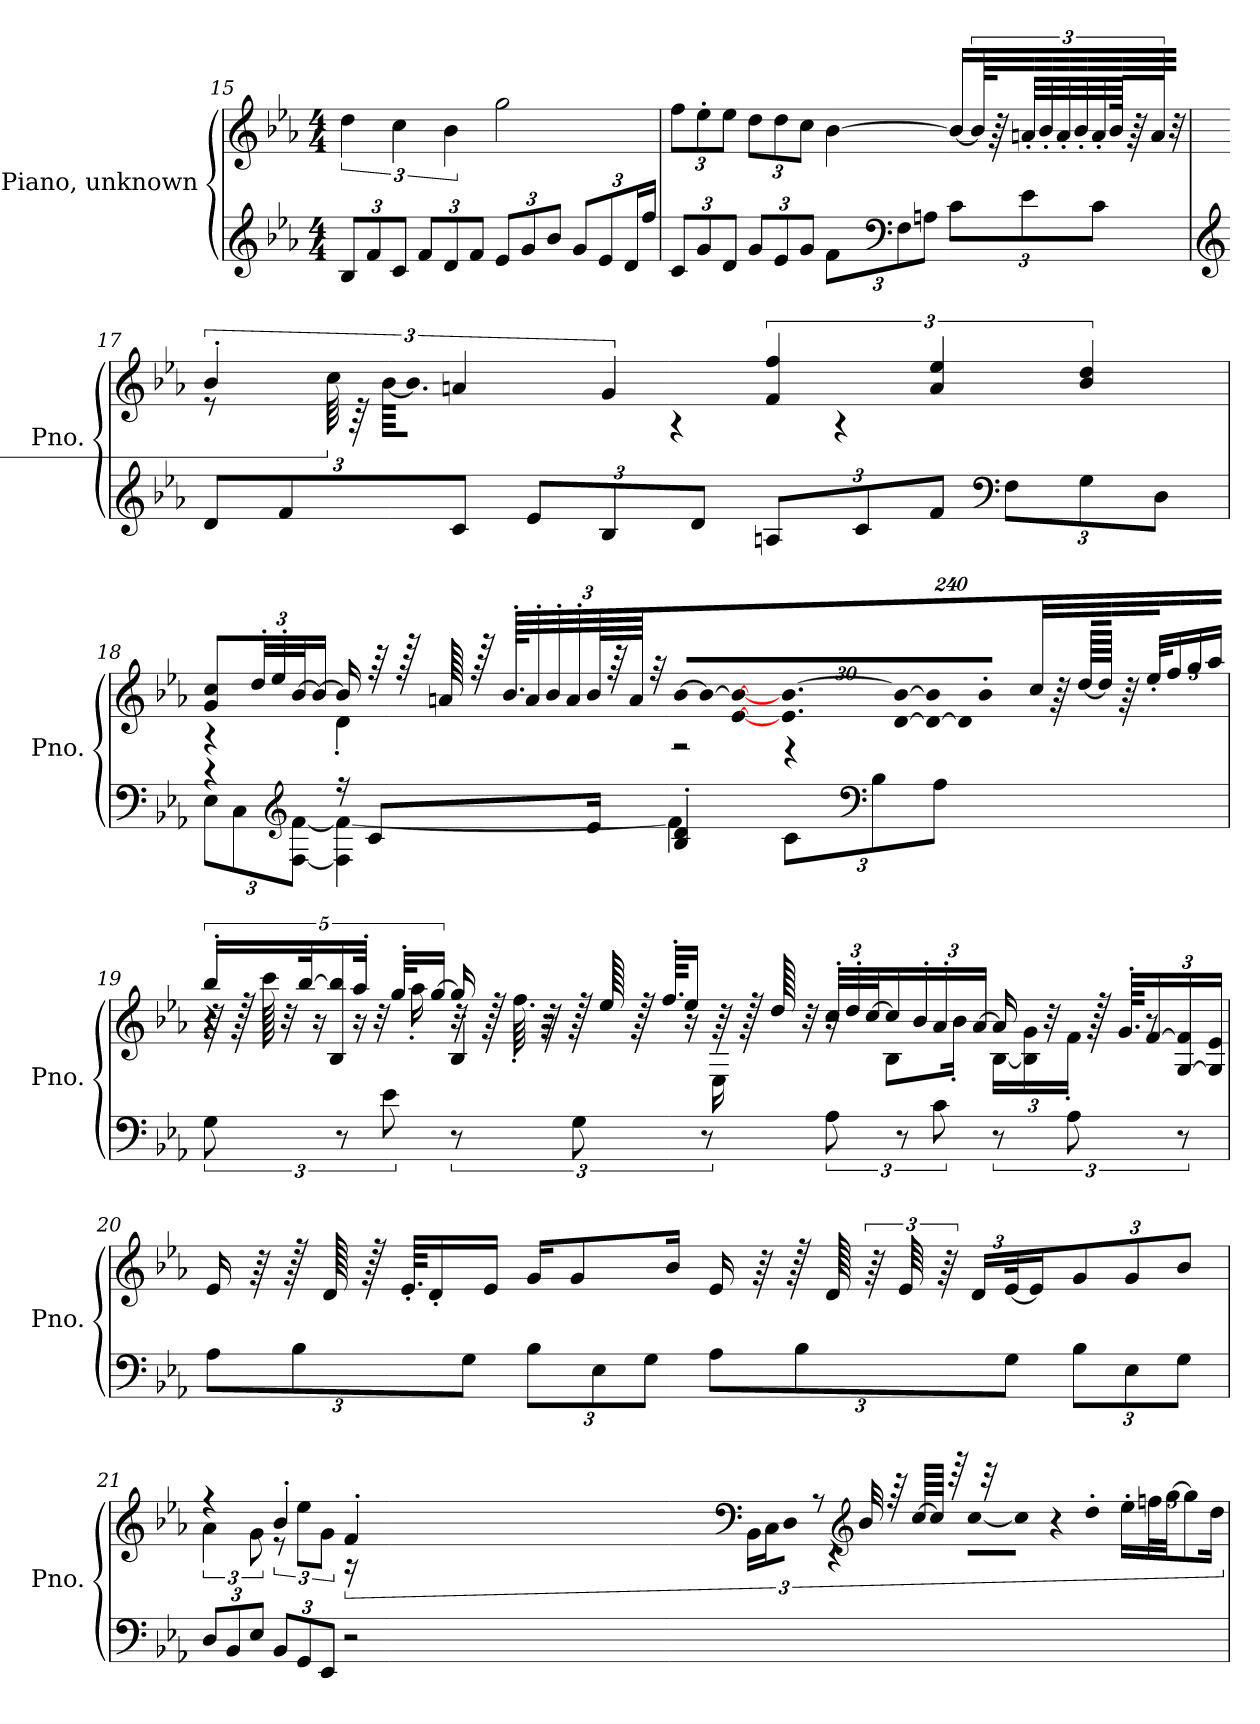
**kern	**kern
*part1	*part1
*staff2	*staff1
*I"Piano, unknown	*
*I'Pno.	*
!!LO:LB:g=z
*clefG2	*clefG2
*k[b-e-a-]	*k[b-e-a-]
*M4/4	*M4/4
*Xbrackettup	*
=15	=15
12B-/L	6dd\
12f/	.
12c/J	6cc\
12f/L	.
12d/	6b-\
12f/J	.
12e-/L	2gg\
12g/	.
12b-/J	.
12g/L	.
12e-/	.
24d/L	.
24ff/JJ	.
=16	=16
*	*Xbrackettup
12c/L	12ff\L
12g/	12ee-'\
12d/J	12ee-\J
12g/L	12dd\L
12e-/	12dd\
12g/J	12cc\J
12f\L	[4b-\
*clefF4	*
12F\	.
12An\J	.
12c\L	16b-\LL_
*	*brackettup
.	96b-\JJkk]
.	96r
12e-\	48an'/LLL
.	48b-'/
*	*Xbrackettup
.	48a'/
.	48b-'/
12c\J	48a'/
*	*brackettup
.	96b-/JJJk
.	96r
.	96a/
.	32r
!!LO:PB:g=z
=17	=17
*clefG2	*
*	*^
12d/L	6b-'/	8r
12f/	.	.
.	.	96cc\
.	.	96r
.	.	[96b-\KKLL
.	.	16.b-\JJ]
12c/J	6an/	.
12e-/L	.	4r
12B-/	6g/	.
12d/J	.	.
12An/L	6f/ 6ff/	2r
12c/	.	.
12f/J	6a/ 6ee-/	.
*clefF4	*	*
12F\L	.	.
12G\	6b-/ 6dd/	.
12D\J	.	.
!!LO:LB:g=z	!!
=18	=18	=18
*^	*	*
4r	12E-\L	8g/ 8cc/L	4r
.	12C\	.	.
*	*	*Xbrackettup	*
.	.	48dd'/LL	.
.	.	48ee-'/	.
*clefG2	*	*	*
.	[12F\ [12f\J	[48b-/J	.
.	.	16b-/JJ_	.
16r	4F\] 4f\_	16b-/]	4d'\
8c/L	.	64r	.
.	.	128r	.
.	.	128an/	.
.	.	128r	.
.	.	64.b-'/KLLL	.
.	.	48a'/	.
.	.	48b-'/	.
.	.	48a'/	.
*	*	*brackettup	*
16e-/Jk	.	96b-/JJJk	.
.	.	96r	.
.	.	96a/	.
.	.	32r	.
*	*	*Xbrackettup	*
!	!	!LO:N:vis=16	!
4B-/' 4d/'	4f\]	[1920%137b-/LL	2r
!	!	!LO:N:vis=64	!
.	.	960%17b-/LL_	.
!	!	!LO:N:vis=64	!
.	.	[960%17e-/ 960%17b-/_J	.
.	.	1920ryy	.
!	!	!LO:N:vis=32.	!
.	.	1920%103e-/] 1920%103b-/_	.
!	!	!LO:N:vis=64	!
.	.	[960%17d/ 960%17b-/_L	.
!	!	!LO:N:vis=64	!
.	.	960%17d/_ 960%17b-/]	.
!	!	!LO:N:vis=64	!
.	.	960%17d/J]	.
!	!	!LO:N:vis=32	!
.	.	640%23b-'/JJJ	.
4r	12c\L	32cc/	.
.	.	64r	.
.	.	[64dd/LLLL	.
.	.	64dd/JJJJ]	.
.	.	64r	.
*clefF4	*	*	*
.	12B-\	.	.
.	.	32ee-'/KLL	.
.	.	24ff/	.
.	12A-\J	24gg/	.
.	.	24aa-/JJ	.
*v	*v	*	*
*	*v	*v
!!LO:LB:g=z
=19	=19
*brackettup	*brackettup
*	*^
*	*	*^
12G\	20bb-'/LL	64r	4r
.	.	128r	.
.	.	128ccc\	.
.	.	32r	.
.	[40bb-/K	.	.
.	.	16r	.
.	20B-/ 20bb-/]	.	.
12r	.	.	.
.	40aa-'/JJk	16r	.
.	40r	.	.
12e-\	.	.	.
.	40gg'/KLL	.	.
.	.	16aa-'\	.
.	[20gg/JJ	.	.
12r	16gg/]	32r	4B-'/
.	.	128r	.
.	.	64.ff'\	.
.	64r	16r	.
.	128r	.	.
12G\	.	.	.
.	128ee-/	.	.
.	128r	.	.
.	64.ff'/KKLL	.	.
.	16ee-/JJ	16r	.
12r	.	.	.
.	64r	16E-\	.
.	128r	.	.
.	128dd/	.	.
.	32r	.	.
*	*Xbrackettup	*	*
12A-\	48cc'/LLL	16r	2r
.	48dd'/	.	.
.	[48cc/J	.	.
.	16cc/]	8B-\L	.
12r	.	.	.
.	24b-'/	.	.
12c\	24a-'/	.	.
.	.	16b-'\Jk	.
.	[24a-/JJ	.	.
12r	16a-/]	[24B-\LL	.
.	.	24B-\] 24g\	.
.	32r	.	.
12A-\	.	24f'\JJ	.
.	128r	.	.
.	64.g'/KKLL	.	.
.	[24f/	8r	.
12r	[24G/ 24f/]	.	.
.	24G/] 24e-/JJ	.	.
*	*v	*v	*v
!!LO:LB:g=z
=20	=20
*Xbrackettup	*
12A-\L	16e-/
.	64r
.	128r
12B-\	.
.	128d/
.	128r
.	64.e-'/KKLL
.	16d'/
12G\J	.
.	16e-/JJ
12B-\L	16g/KL
.	8g/
12E-\	.
12G\J	.
.	16b-/Jk
12A-\L	16e-/
.	64r
.	128r
12B-\	.
.	128d/
*	*brackettup
.	96r
.	96e-/
.	96r
*	*Xbrackettup
.	24d/LL
12G\J	[48e-/K
.	16e-/J]
12B-\L	12g/
12E-\	12g/
12G\J	12b-/J
!!LO:LB:g=z
=21	=21
*	*^
*	*	*brackettup
12D/L	4r	6a-\
12BB-/	.	.
12E-/J	.	12g\
12BB-/L	4b-'/	12r
12GG/	.	12ee-\L
12EE-/J	.	12g\J
2r	4f'/	24r
*	*clefF4	*
.	.	24BB-\LL
.	.	24C\
.	.	32D\JJk
.	.	64r
.	.	[64E-\LLLL
.	.	64E-\JJJJ]
.	.	64r
.	.	32F'\
*	*	*Xbrackettup
.	8r	20G'\LL
.	.	40An\L
.	.	[40B-\JJ
.	.	10B-\]
*	*clefG2	*
.	32b-/	.
.	64r	.
.	[64cc/LLLL	.
.	64cc/JJJJ]	.
.	.	20dd\Jk
.	64r	.
.	32r	.
*	*v	*v
=	=
*-	*-
